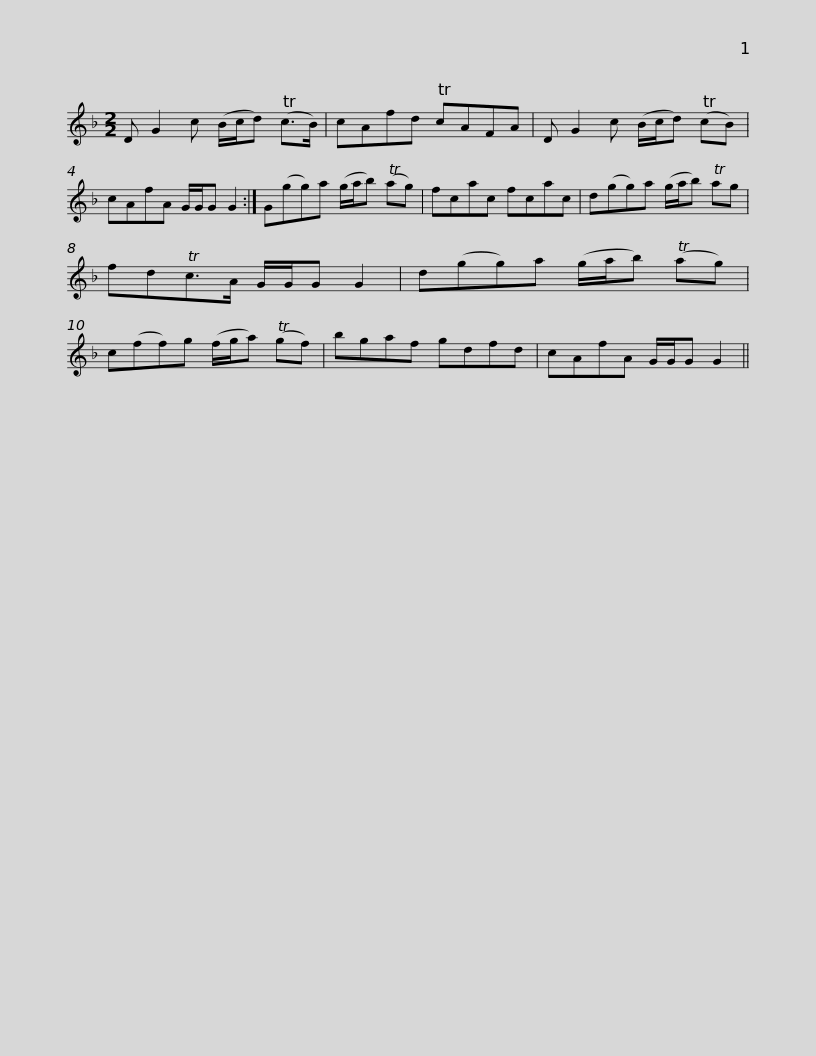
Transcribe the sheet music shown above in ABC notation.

X:1
L:1/8
M:2/2
I:linebreak $
K:F
V:1 treble
V:1
 D G2 c (B/c/d) (Tc>B) | cAfd TcAFA | D G2 c (B/c/d) (TcB) | cAfA G/G/G G2 :| G(gg)a (g/a/b) (Tag) |$ %5
 fcac fcac | d(gg)a (g/a/b) Tag | fdTc>A G/G/G G2 | d(gg)a (g/a/b) (Tag) | c(ff)g (f/g/a) (Tgf) |$ %10
 bgaf gdfd | cAfA G/G/G G2 || %12
